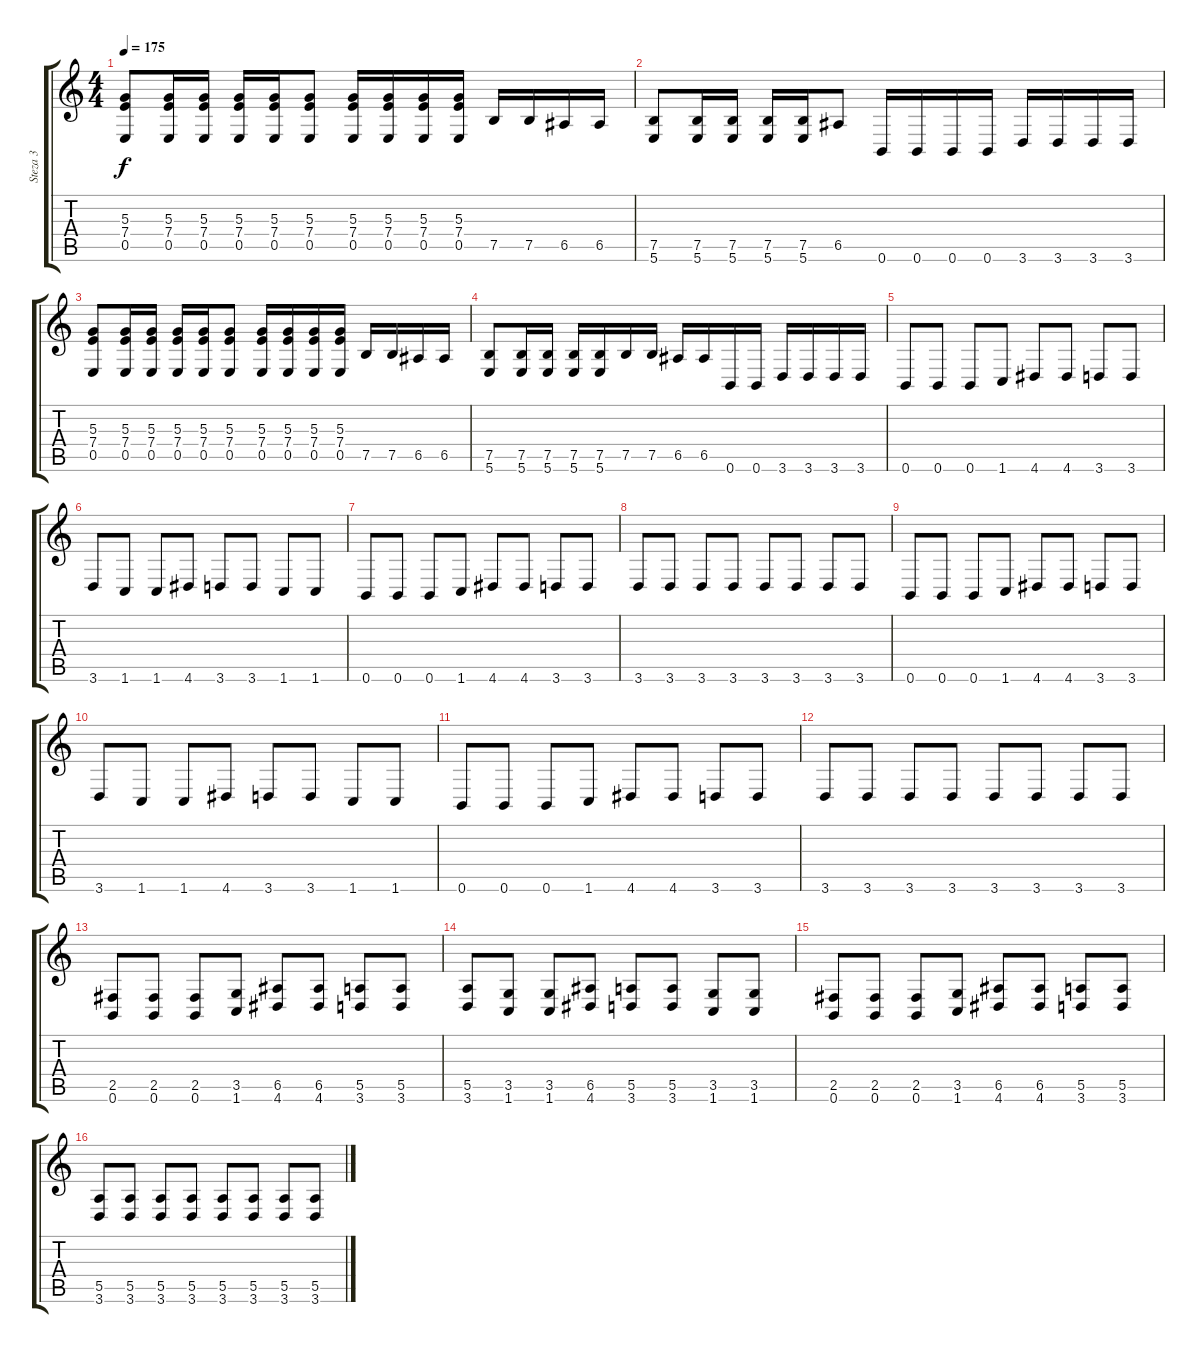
\track ("Steza 3" "Steza 3") {instrument overdrivenguitar}
\staff {score tabs}
\tuning (B3 Gb3 D3 A2 E2 B1) {hide}
\ts (4 4)
\tempo 175
\clef g2
\ks c
(5.3 7.4 0.5).8{dy f} (5.3 7.4 0.5).16 (5.3 7.4 0.5).16 (5.3 7.4 0.5).16 (5.3 7.4 0.5).16 (5.3 7.4 0.5).8 (5.3 7.4 0.5).16 (5.3 7.4 0.5).16 (5.3 7.4 0.5).16 (5.3 7.4 0.5).16 7.5.16 7.5.16 6.5.16 6.5.16 |
(7.5 5.6).8 (7.5 5.6).16 (7.5 5.6).16 (7.5 5.6).16 (7.5 5.6).16 6.5.8 0.6.16 0.6.16 0.6.16 0.6.16 3.6.16 3.6.16 3.6.16 3.6.16 |
(5.3 7.4 0.5).8 (5.3 7.4 0.5).16 (5.3 7.4 0.5).16 (5.3 7.4 0.5).16 (5.3 7.4 0.5).16 (5.3 7.4 0.5).8 (5.3 7.4 0.5).16 (5.3 7.4 0.5).16 (5.3 7.4 0.5).16 (5.3 7.4 0.5).16 7.5.16 7.5.16 6.5.16 6.5.16 |
(7.5 5.6).8 (7.5 5.6).16 (7.5 5.6).16 (7.5 5.6).16 (7.5 5.6).16 7.5.16 7.5.16 6.5.16 6.5.16 0.6.16 0.6.16 3.6.16 3.6.16 3.6.16 3.6.16 |
0.6.8 0.6.8 0.6.8 1.6.8 4.6.8 4.6.8 3.6.8 3.6.8 |
3.6.8 1.6.8 1.6.8 4.6.8 3.6.8 3.6.8 1.6.8 1.6.8 |
0.6.8 0.6.8 0.6.8 1.6.8 4.6.8 4.6.8 3.6.8 3.6.8 |
3.6.8 3.6.8 3.6.8 3.6.8 3.6.8 3.6.8 3.6.8 3.6.8 |
0.6.8 0.6.8 0.6.8 1.6.8 4.6.8 4.6.8 3.6.8 3.6.8 |
3.6.8 1.6.8 1.6.8 4.6.8 3.6.8 3.6.8 1.6.8 1.6.8 |
0.6.8 0.6.8 0.6.8 1.6.8 4.6.8 4.6.8 3.6.8 3.6.8 |
3.6.8 3.6.8 3.6.8 3.6.8 3.6.8 3.6.8 3.6.8 3.6.8 |
(2.5 0.6).8 (2.5 0.6).8 (2.5 0.6).8 (3.5 1.6).8 (6.5 4.6).8 (6.5 4.6).8 (5.5 3.6).8 (5.5 3.6).8 |
(5.5 3.6).8 (3.5 1.6).8 (3.5 1.6).8 (6.5 4.6).8 (5.5 3.6).8 (5.5 3.6).8 (3.5 1.6).8 (3.5 1.6).8 |
(2.5 0.6).8 (2.5 0.6).8 (2.5 0.6).8 (3.5 1.6).8 (6.5 4.6).8 (6.5 4.6).8 (5.5 3.6).8 (5.5 3.6).8 |
(5.5 3.6).8 (5.5 3.6).8 (5.5 3.6).8 (5.5 3.6).8 (5.5 3.6).8 (5.5 3.6).8 (5.5 3.6).8 (5.5 3.6).8
